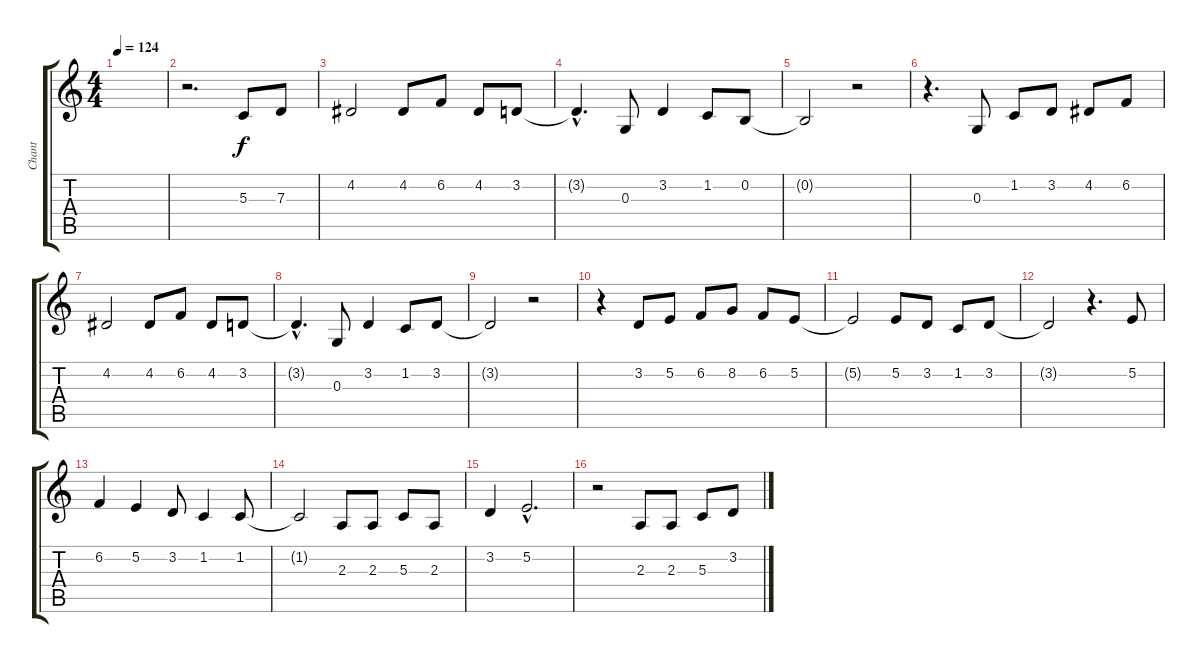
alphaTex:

\track ("Chant" "Chant") {instrument sopranosax}
\staff {score tabs}
\tuning (E4 B3 G3 D3 A2 E2) {hide}
\ts (4 4)
\tempo 124
\clef g2
\ks c
|
r.2{d} 5.3.8 7.3.8 |
4.2.2 4.2.8 6.2.8 4.2.8 3.2.8 |
3.2{hac t}.4{d} 0.3.8 3.2.4 1.2.8 0.2.8 |
0.2{t}.2 r.2 |
r.4{d} 0.3.8 1.2.8 3.2.8 4.2.8 6.2.8 |
4.2.2 4.2.8 6.2.8 4.2.8 3.2.8 |
3.2{hac t}.4{d} 0.3.8 3.2.4 1.2.8 3.2.8 |
3.2{t}.2 r.2 |
r.4 3.2.8 5.2.8 6.2.8 8.2.8 6.2.8 5.2.8 |
5.2{t}.2 5.2.8 3.2.8 1.2.8 3.2.8 |
3.2{t}.2 r.4{d} 5.2.8 |
6.2.4 5.2.4 3.2.8 1.2.4 1.2.8 |
1.2{t}.2 2.3.8 2.3.8 5.3.8 2.3.8 |
3.2.4 5.2{hac}.2{d} |
r.2 2.3.8 2.3.8 5.3.8 3.2.8
